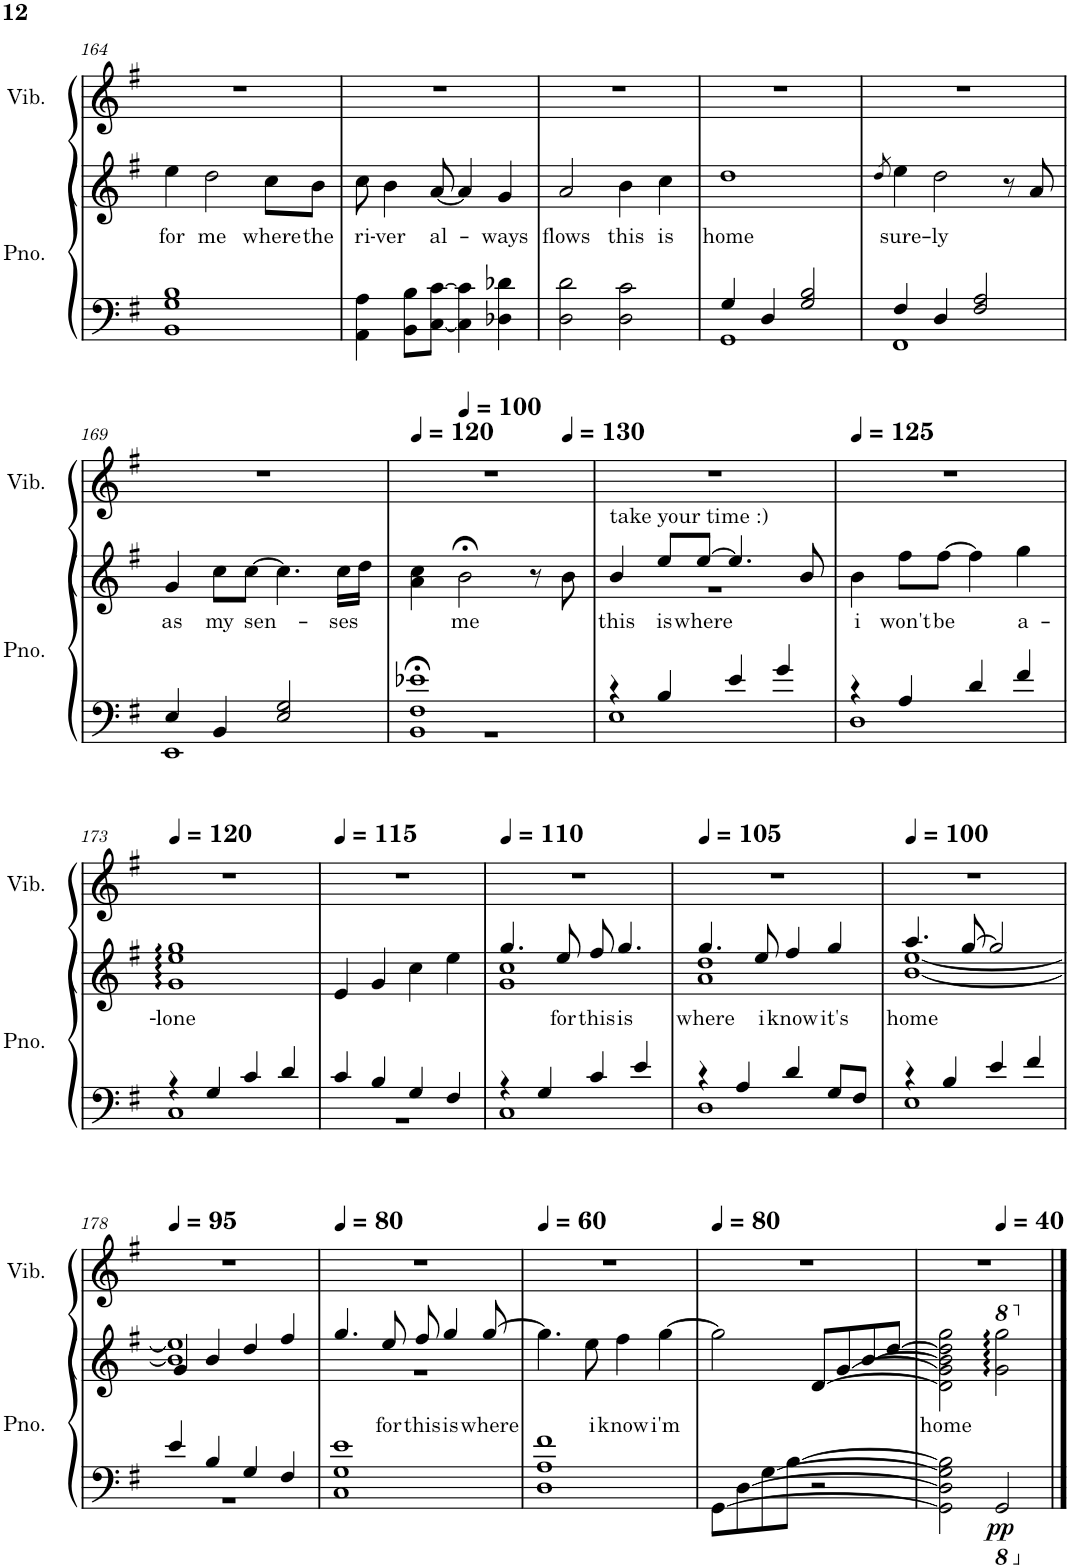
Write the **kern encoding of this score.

**kern	**kern	**text	**dynam	**kern
*part2	*part2	*part2	*part2	*part1
*staff3	*staff2	*staff2	*staff2/3	*staff1
*I"Piano	*	*	*	*I"Vibraphone
*I'Pno.	*	*	*	*I'Vib.
!!LO:PB:g=z
*clefF4	*clefG2	*	*	*clefG2
*k[f#]	*k[f#]	*	*	*k[f#]
*M4/4	*M4/4	*	*	*M4/4
=164	=164	=164	=164	=164
!	!	!LO:LY:b	!	!
1BB 1G 1B	4ee\	for	.	1r
!	!	!LO:LY:b	!	!
.	2dd\	me	.	.
!	!	!LO:LY:b	!	!
.	8cc\L	where	.	.
!	!	!LO:LY:b	!	!
.	8b\J	the	.	.
=165	=165	=165	=165	=165
!	!	!LO:LY:b	!	!
4AA\ 4A\	8cc\	ri-	.	1r
!	!	!LO:LY:b	!	!
.	4b\	-ver	.	.
8BB\ 8B\L	.	.	.	.
!	!	!LO:LY:b	!	!
[8C\ [8c\J	[8a/	al-	.	.
4C\] 4c\]	4a/]	.	.	.
!	!	!LO:LY:b	!	!
4D-X\ 4d-X\	4g/	-ways	.	.
=166	=166	=166	=166	=166
!	!	!LO:LY:b	!	!
2D\ 2d\	2a/	flows	.	1r
!	!	!LO:LY:b	!	!
2D\ 2c\	4b\	this	.	.
!	!	!LO:LY:b	!	!
.	4cc\	is	.	.
=167	=167	=167	=167	=167
*^	*	*	*	*
!	!	!	!LO:LY:b	!	!
4G/	1GG	1dd	home	.	1r
4D/	.	.	.	.	.
2G/ 2B/	.	.	.	.	.
=168	=168	=168	=168	=168	=168
.	.	8qdd/	.	.	.
!	!	!	!LO:LY:b	!	!
4F#/	1FF#	4ee\	sure-	.	1r
!	!	!	!LO:LY:b	!	!
4D/	.	2dd\	-ly	.	.
2F#/ 2A/	.	.	.	.	.
.	.	8r	.	.	.
.	.	8a/	.	.	.
!!LO:LB:g=z
=169	=169	=169	=169	=169	=169
!	!	!	!LO:LY:b	!	!
4E/	1EE	4g/	as	.	1r
!	!	!	!LO:LY:b	!	!
4BB/	.	8cc\L	my	.	.
!	!	!	!LO:LY:b	!	!
.	.	[8cc\J	sen-	.	.
2E/ 2G/	.	4.cc\]	.	.	.
!	!	!	!LO:LY:b	!	!
.	.	16cc\LL	-ses	.	.
.	.	16dd\JJ	.	.	.
=170	=170	=170	=170	=170	=170
*	*	*	*	*	*MM120
*	*	*	*	*	*^
*	*	*	*	*	*	*^
1BB;< 1F#;< 1e-X;<	1r	4a\ 4cc\	.	.	1r	4ryy	2..ryy
*	*	*	*	*	*MM100	*	*
!	!	!	!LO:LY:b	!	!	!	!
.	.	2b;<\	me	.	.	2.ryy	.
.	.	8r	.	.	.	.	.
*	*	*	*	*	*MM130	*	*
.	.	8b\	.	.	.	.	8ryy
=171	=171	=171	=171	=171	=171	=171	=171
!	!	!LO:TX:a:t=take your time &colon;)	!	!	!	!	!
!	!	!	!LO:LY:b	!	!	!	!
*	*	*^	*	*	*v	*v	*v
4r	1E	4b/	1r	this	.	1r
!	!	!	!	!LO:LY:b	!	!
4B/	.	8ee/L	.	is	.	.
!	!	!	!	!LO:LY:b	!	!
.	.	[8ee/J	.	where	.	.
4e/	.	4.ee/]	.	.	.	.
4g/	.	.	.	.	.	.
.	.	8b/	.	.	.	.
*	*	*v	*v	*	*	*
=172	=172	=172	=172	=172	=172
*	*	*	*	*	*MM125
!	!	!	!LO:LY:b	!	!
4r	1D	4b\	i	.	1r
!	!	!	!LO:LY:b	!	!
4A/	.	8ff#\L	won't	.	.
!	!	!	!LO:LY:b	!	!
.	.	[8ff#\J	be	.	.
4d/	.	4ff#\]	.	.	.
!	!	!	!LO:LY:b	!	!
4f#/	.	4gg\	a-	.	.
!!LO:LB:g=z
=173	=173	=173	=173	=173	=173
*	*	*	*	*	*MM120
!	!	!	!LO:LY:b	!	!
4r	1C	1g 1ee 1gg	-lone	.	1r
4G/	.	.	.	.	.
4c/	.	.	.	.	.
4d/	.	.	.	.	.
=174	=174	=174	=174	=174	=174
*	*	*	*	*	*MM115
4c/	1r	4e/	.	.	1r
4B/	.	4g/	.	.	.
4G/	.	4cc\	.	.	.
4F#/	.	4ee\	.	.	.
=175	=175	=175	=175	=175	=175
*	*	*	*	*	*MM110
*	*	*^	*	*	*
4r	1C	4.gg/	1g 1cc	.	.	1r
4G/	.	.	.	.	.	.
!	!	!	!	!LO:LY:b	!	!
.	.	8ee/	.	for	.	.
!	!	!	!	!LO:LY:b	!	!
4c/	.	8ff#/	.	this	.	.
!	!	!	!	!LO:LY:b	!	!
.	.	4.gg/	.	is	.	.
4e/	.	.	.	.	.	.
=176	=176	=176	=176	=176	=176	=176
*	*	*	*	*	*	*MM105
!	!	!	!	!LO:LY:b	!	!
4r	1D	4.gg/	1a 1dd	where	.	1r
4A/	.	.	.	.	.	.
!	!	!	!	!LO:LY:b	!	!
.	.	8ee/	.	i	.	.
!	!	!	!	!LO:LY:b	!	!
4d/	.	4ff#/	.	know	.	.
!	!	!	!	!LO:LY:b	!	!
8G/L	.	4gg/	.	it's	.	.
8F#/J	.	.	.	.	.	.
=177	=177	=177	=177	=177	=177	=177
*	*	*	*	*	*	*MM100
!	!	!	!	!LO:LY:b	!	!
4r	1E	4.aa/	[1b [1ee	home	.	1r
4B/	.	.	.	.	.	.
.	.	[8gg/	.	.	.	.
4e/	.	2gg/]	.	.	.	.
4f#/	.	.	.	.	.	.
!!LO:LB:g=z
=178	=178	=178	=178	=178	=178	=178
*	*	*	*	*	*	*MM95
4e/	1r	4g/	1b] 1ee]	.	.	1r
4B/	.	4b/	.	.	.	.
4G/	.	4dd/	.	.	.	.
4F#/	.	4ff#/	.	.	.	.
*v	*v	*	*	*	*	*
=179	=179	=179	=179	=179	=179
*	*	*	*	*	*MM80
1C 1G 1e	4.gg/	1r	.	.	1r
!	!	!	!LO:LY:b	!	!
.	8ee/	.	for	.	.
!	!	!	!LO:LY:b	!	!
.	8ff#/	.	this	.	.
!	!	!	!LO:LY:b	!	!
.	4gg/	.	is	.	.
!	!	!	!LO:LY:b	!	!
.	[8gg/	.	where	.	.
*	*v	*v	*	*	*
=180	=180	=180	=180	=180
*	*	*	*	*MM60
1D 1A 1f#	4.gg\]	.	.	1r
!	!	!LO:LY:b	!	!
.	8ee\	i	.	.
!	!	!LO:LY:b	!	!
.	4ff#\	know	.	.
!	!	!LO:LY:b	!	!
.	[4gg\	i'm	.	.
=181	=181	=181	=181	=181
*	*	*	*	*MM80
[8GG\L	2gg\]	.	.	1r
[8D\	.	.	.	.
[8G\	.	.	.	.
[8B\J	.	.	.	.
2r	[8d/L	.	.	.
.	[8g/	.	.	.
.	[8b/	.	.	.
.	[8dd/J	.	.	.
=182	=182	=182	=182	=182
!	!	!LO:LY:b	!	!
*	*	*	*	*^
2GG\] 2D\] 2G\] 2B\]	2d\] 2g\] 2b\] 2dd\] 2gg\	home	.	1r	2ryy
*8ba	*	*	*	*	*
*	*8va	*	*	*	*
*	*	*	*	*MM40	*
!	!	!	!LO:DY:b=2	!	!
2GGG/	2gg\ 2ggg\	.	pp	.	2ryy
*X8ba	*	*	*	*	*
*	*X8va	*	*	*	*
*	*	*	*	*v	*v
==	==	==	==	==
*-	*-	*-	*-	*-
